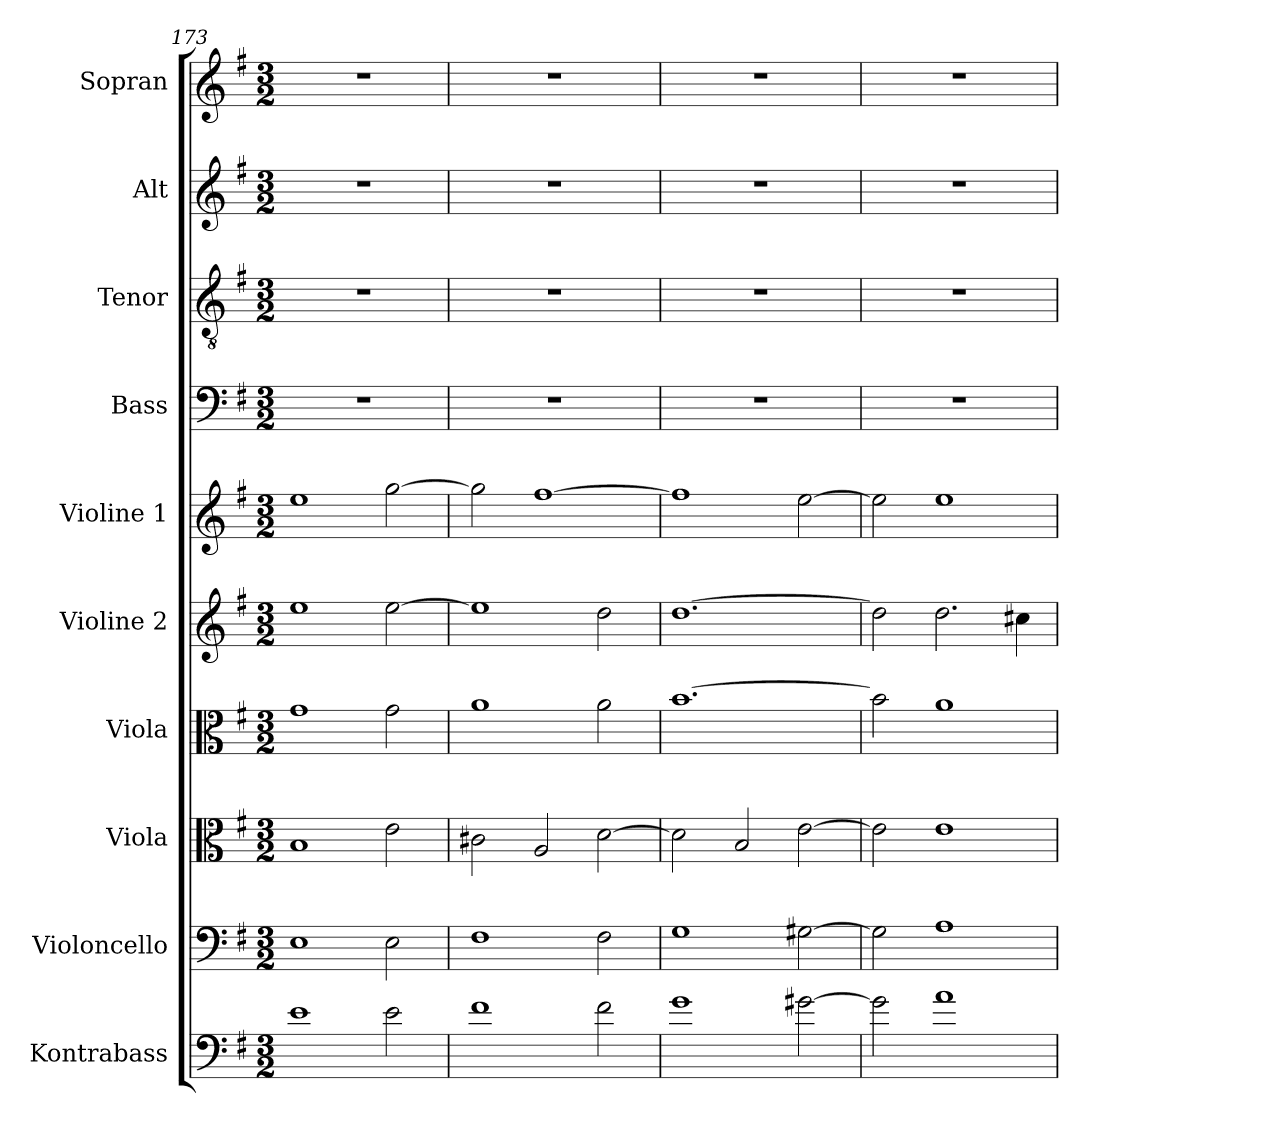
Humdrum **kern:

**kern	**kern	**kern	**kern	**kern	**kern	**kern	**kern	**kern	**kern
*part10	*part9	*part8	*part7	*part6	*part5	*part4	*part3	*part2	*part1
*staff10	*staff9	*staff8	*staff7	*staff6	*staff5	*staff4	*staff3	*staff2	*staff1
*I"Kontrabass	*I"Violoncello	*I"Viola	*I"Viola	*I"Violine 2	*I"Violine 1	*I"Bass	*I"Tenor	*I"Alt	*I"Sopran
*I'Kb.	*I'Vc.	*I'Vla.	*I'Vla.	*I'Vl. 2	*I'Vl. 1	*I'B.	*I'T.	*I'A.	*I'S.
*clefF4	*clefF4	*clefC3	*clefC3	*clefG2	*clefG2	*clefF4	*clefGv2	*clefG2	*clefG2
*ITrd7c12	*	*	*	*	*	*	*ITrd7c12	*	*
*k[f#]	*k[f#]	*k[f#]	*k[f#]	*k[f#]	*k[f#]	*k[f#]	*k[f#]	*k[f#]	*k[f#]
*G:	*G:	*G:	*G:	*G:	*G:	*G:	*G:	*G:	*G:
*M3/2	*M3/2	*M3/2	*M3/2	*M3/2	*M3/2	*M3/2	*M3/2	*M3/2	*M3/2
=173	=173	=173	=173	=173	=173	=173	=173	=173	=173
!	!	!	!	!	!	!LO:N:vis=1	!LO:N:vis=1	!LO:N:vis=1	!LO:N:vis=1
1Ei	1Ei	1Bi	1gi	1eei	1eei	1.r	1.r	1.r	1.r
2Ei\	2Ei\	2ei\	2gi\	[2eei\	[2ggi\	.	.	.	.
=174	=174	=174	=174	=174	=174	=174	=174	=174	=174
!	!	!	!	!	!	!LO:N:vis=1	!LO:N:vis=1	!LO:N:vis=1	!LO:N:vis=1
1F#i	1F#i	2c#Xi\	1ai	1eei]	2ggi\]	1.r	1.r	1.r	1.r
.	.	2Ai/	.	.	[1ff#i	.	.	.	.
2F#i\	2F#i\	[2di\	2ai\	2ddi\	.	.	.	.	.
!!LO:PB:g=z
=175	=175	=175	=175	=175	=175	=175	=175	=175	=175
!	!	!	!	!	!	!LO:N:vis=1	!LO:N:vis=1	!LO:N:vis=1	!LO:N:vis=1
1Gi	1Gi	2di\]	[1.bi	[1.ddi	1ff#i]	1.r	1.r	1.r	1.r
.	.	2Bi/	.	.	.	.	.	.	.
[2G#Xi\	[2G#Xi\	[2ei\	.	.	[2eei\	.	.	.	.
=176	=176	=176	=176	=176	=176	=176	=176	=176	=176
!	!	!	!	!	!	!LO:N:vis=1	!LO:N:vis=1	!LO:N:vis=1	!LO:N:vis=1
2G#i\]	2G#i\]	2ei\]	2bi\]	2ddi\]	2eei\]	1.r	1.r	1.r	1.r
1Ai	1Ai	1ei	1ai	2.ddi\	1eei	.	.	.	.
.	.	.	.	4cc#Xi\	.	.	.	.	.
=	=	=	=	=	=	=	=	=	=
*-	*-	*-	*-	*-	*-	*-	*-	*-	*-
